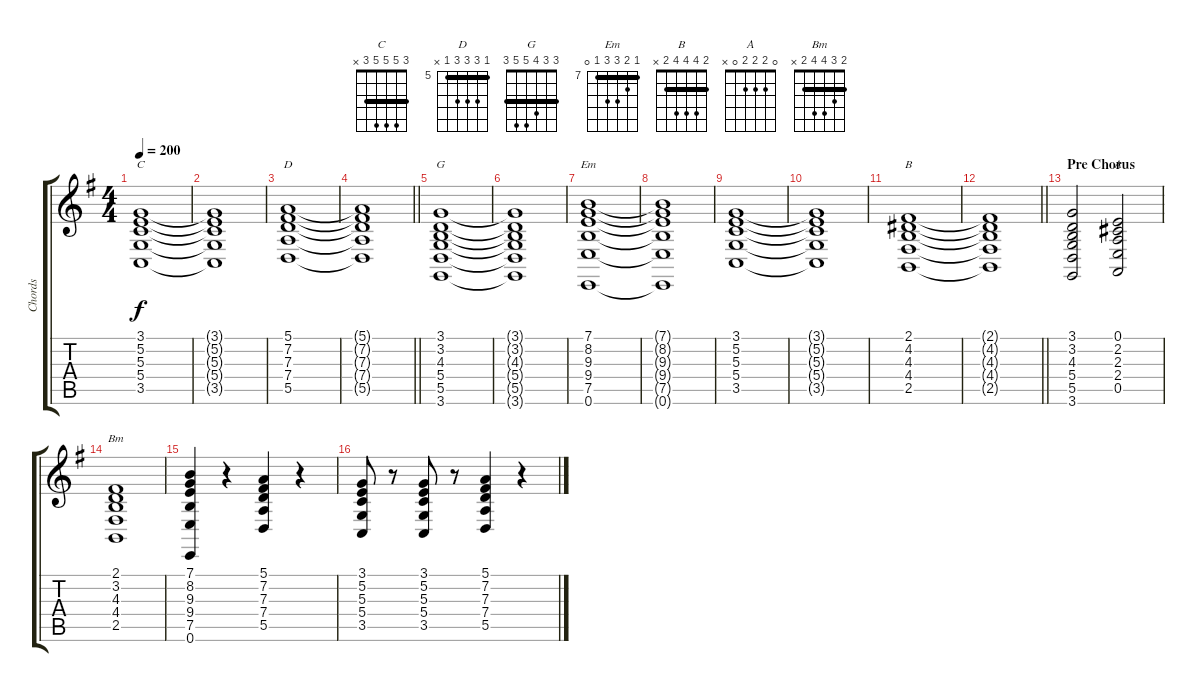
\track ("Chords" "Chords") {instrument stringensemble1}
\staff {score tabs}
\tuning (E4 B3 G3 D3 A2 E2) {hide}
\chord ("C" 3 5 5 5 3 x) {barre 3}
\chord ("D" 5 7 7 7 5 x) {firstfret 5 barre 5}
\chord ("G" 3 3 4 5 5 3) {barre 3}
\chord ("Em" 7 8 9 9 7 0) {firstfret 7 barre 7}
\chord ("B" 2 4 4 4 2 x) {barre 2}
\chord ("A" 0 2 2 2 0 x)
\chord ("Bm" 2 3 4 4 2 x) {barre 2}
\ts (4 4)
\tempo 200
\clef g2
\ks g
(3.1 5.2 5.3 5.4 3.5).1{ch "C" dy f} |
(3.1{t} 5.2{t} 5.3{t} 5.4{t} 3.5{t}).1 |
(5.1 7.2 7.3 7.4 5.5).1{ch "D"} |
\barLineRight lightlight
(5.1{t} 7.2{t} 7.3{t} 7.4{t} 5.5{t}).1 |
\section ("" "")
(3.1 3.2 4.3 5.4 5.5 3.6).1{ch "G"} |
(3.1{t} 3.2{t} 4.3{t} 5.4{t} 5.5{t} 3.6{t}).1 |
(7.1 8.2 9.3 9.4 7.5 0.6).1{ch "Em"} |
(7.1{t} 8.2{t} 9.3{t} 9.4{t} 7.5{t} 0.6{t}).1 |
(3.1 5.2 5.3 5.4 3.5).1 |
(3.1{t} 5.2{t} 5.3{t} 5.4{t} 3.5{t}).1 |
(2.1 4.2 4.3 4.4 2.5).1{ch "B"} |
\barLineRight lightlight
(2.1{t} 4.2{t} 4.3{t} 4.4{t} 2.5{t}).1 |
\section ("" "Pre Chorus")
(3.1 3.2 4.3 5.4 5.5 3.6).2 (0.1 2.2 2.3 2.4 0.5).2{ch "A"} |
(2.1 3.2 4.3 4.4 2.5).1{ch "Bm"} |
(7.1 8.2 9.3 9.4 7.5 0.6).4 r.4 (5.1 7.2 7.3 7.4 5.5).4 r.4 |
(3.1 5.2 5.3 5.4 3.5).8 r.8 (3.1 5.2 5.3 5.4 3.5).8 r.8 (5.1 7.2 7.3 7.4 5.5).4 r.4
